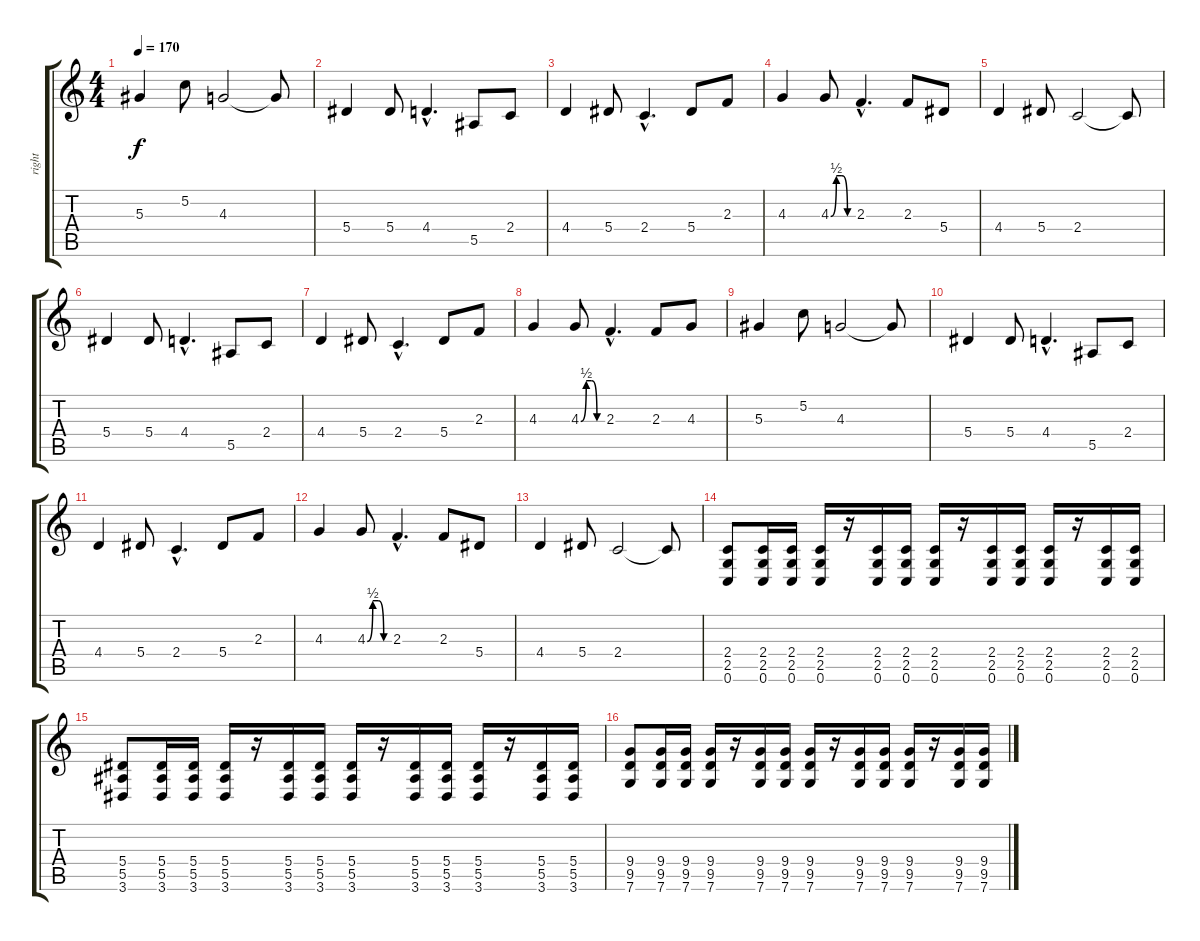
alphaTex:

\track ("right" "right") {instrument overdrivenguitar}
\staff {score tabs}
\tuning (C4 G3 Eb3 Bb2 F2 C2) {hide}
\ts (4 4)
\tempo 170
\clef g2
\ks c
5.3.4{dy f} 5.2.8 4.3.2 4.3{t}.8 |
5.4.4 5.4.8 4.4{hac}.4{d} 5.5.8 2.4.8 |
4.4.4 5.4.8 2.4{hac}.4{d} 5.4.8 2.3.8 |
4.3.4 4.3{be (custom 0 0 15 2 30 2 45 0 60 0)}.8 2.3{hac}.4{d} 2.3.8 5.4.8 |
4.4.4 5.4.8 2.4.2 2.4{t}.8 |
5.4.4 5.4.8 4.4{hac}.4{d} 5.5.8 2.4.8 |
4.4.4 5.4.8 2.4{hac}.4{d} 5.4.8 2.3.8 |
4.3.4 4.3{be (custom 0 0 15 2 30 2 45 0 60 0)}.8 2.3{hac}.4{d} 2.3.8 4.3.8 |
5.3.4 5.2.8 4.3.2 4.3{t}.8 |
5.4.4 5.4.8 4.4{hac}.4{d} 5.5.8 2.4.8 |
4.4.4 5.4.8 2.4{hac}.4{d} 5.4.8 2.3.8 |
4.3.4 4.3{be (custom 0 0 15 2 30 2 45 0 60 0)}.8 2.3{hac}.4{d} 2.3.8 5.4.8 |
4.4.4 5.4.8 2.4.2 2.4{t}.8 |
(2.4 2.5 0.6).8 (2.4 2.5 0.6).16 (2.4 2.5 0.6).16 (2.4 2.5 0.6).16 r.16 (2.4 2.5 0.6).16 (2.4 2.5 0.6).16 (2.4 2.5 0.6).16 r.16 (2.4 2.5 0.6).16 (2.4 2.5 0.6).16 (2.4 2.5 0.6).16 r.16 (2.4 2.5 0.6).16 (2.4 2.5 0.6).16 |
(5.4 5.5 3.6).8 (5.4 5.5 3.6).16 (5.4 5.5 3.6).16 (5.4 5.5 3.6).16 r.16 (5.4 5.5 3.6).16 (5.4 5.5 3.6).16 (5.4 5.5 3.6).16 r.16 (5.4 5.5 3.6).16 (5.4 5.5 3.6).16 (5.4 5.5 3.6).16 r.16 (5.4 5.5 3.6).16 (5.4 5.5 3.6).16 |
(9.4 9.5 7.6).8 (9.4 9.5 7.6).16 (9.4 9.5 7.6).16 (9.4 9.5 7.6).16 r.16 (9.4 9.5 7.6).16 (9.4 9.5 7.6).16 (9.4 9.5 7.6).16 r.16 (9.4 9.5 7.6).16 (9.4 9.5 7.6).16 (9.4 9.5 7.6).16 r.16 (9.4 9.5 7.6).16 (9.4 9.5 7.6).16
